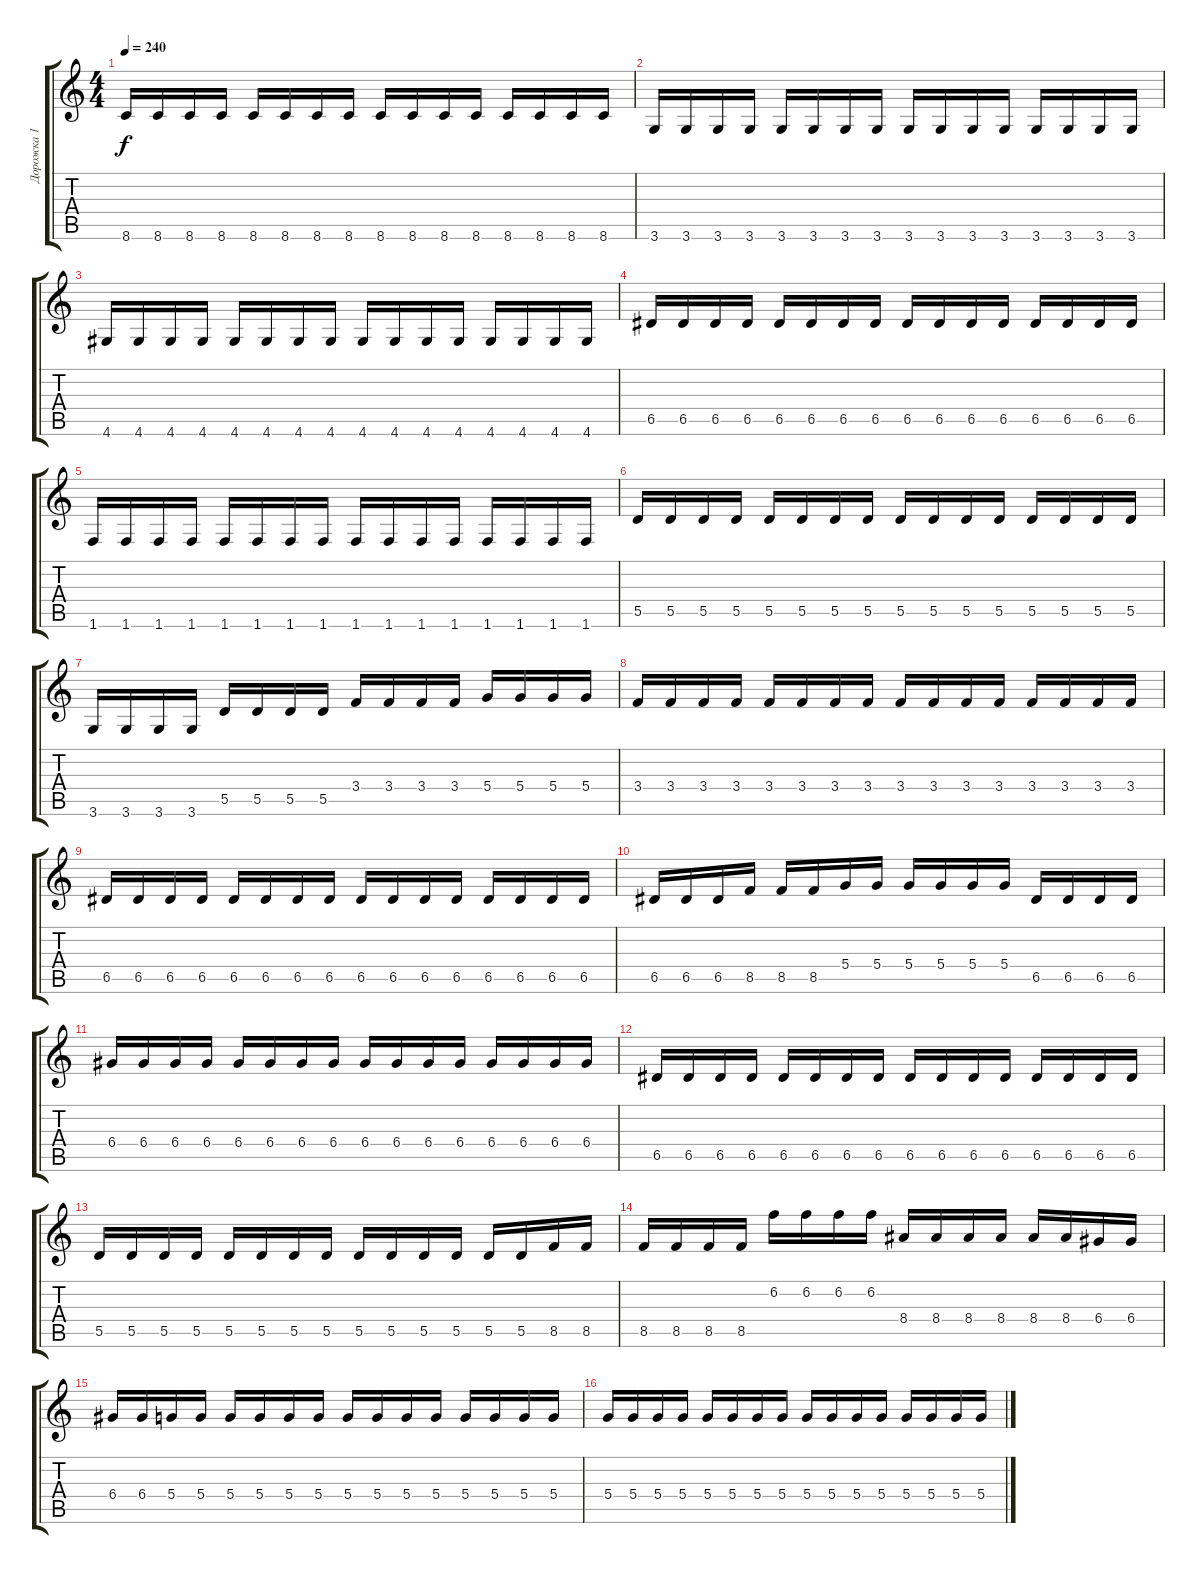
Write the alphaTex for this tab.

\track ("Дорожка 1" "Дорожка 1") {instrument distortionguitar}
\staff {score tabs}
\tuning (E4 B3 G3 D3 A2 E2) {hide}
\ts (4 4)
\tempo 240
\clef g2
\ks c
8.6.16{dy f} 8.6.16 8.6.16 8.6.16 8.6.16 8.6.16 8.6.16 8.6.16 8.6.16 8.6.16 8.6.16 8.6.16 8.6.16 8.6.16 8.6.16 8.6.16 |
3.6.16 3.6.16 3.6.16 3.6.16 3.6.16 3.6.16 3.6.16 3.6.16 3.6.16 3.6.16 3.6.16 3.6.16 3.6.16 3.6.16 3.6.16 3.6.16 |
4.6.16 4.6.16 4.6.16 4.6.16 4.6.16 4.6.16 4.6.16 4.6.16 4.6.16 4.6.16 4.6.16 4.6.16 4.6.16 4.6.16 4.6.16 4.6.16 |
6.5.16 6.5.16 6.5.16 6.5.16 6.5.16 6.5.16 6.5.16 6.5.16 6.5.16 6.5.16 6.5.16 6.5.16 6.5.16 6.5.16 6.5.16 6.5.16 |
1.6.16 1.6.16 1.6.16 1.6.16 1.6.16 1.6.16 1.6.16 1.6.16 1.6.16 1.6.16 1.6.16 1.6.16 1.6.16 1.6.16 1.6.16 1.6.16 |
5.5.16 5.5.16 5.5.16 5.5.16 5.5.16 5.5.16 5.5.16 5.5.16 5.5.16 5.5.16 5.5.16 5.5.16 5.5.16 5.5.16 5.5.16 5.5.16 |
3.6.16 3.6.16 3.6.16 3.6.16 5.5.16 5.5.16 5.5.16 5.5.16 3.4.16 3.4.16 3.4.16 3.4.16 5.4.16 5.4.16 5.4.16 5.4.16 |
3.4.16 3.4.16 3.4.16 3.4.16 3.4.16 3.4.16 3.4.16 3.4.16 3.4.16 3.4.16 3.4.16 3.4.16 3.4.16 3.4.16 3.4.16 3.4.16 |
6.5.16 6.5.16 6.5.16 6.5.16 6.5.16 6.5.16 6.5.16 6.5.16 6.5.16 6.5.16 6.5.16 6.5.16 6.5.16 6.5.16 6.5.16 6.5.16 |
6.5.16 6.5.16 6.5.16 8.5.16 8.5.16 8.5.16 5.4.16 5.4.16 5.4.16 5.4.16 5.4.16 5.4.16 6.5.16 6.5.16 6.5.16 6.5.16 |
6.4.16 6.4.16 6.4.16 6.4.16 6.4.16 6.4.16 6.4.16 6.4.16 6.4.16 6.4.16 6.4.16 6.4.16 6.4.16 6.4.16 6.4.16 6.4.16 |
6.5.16 6.5.16 6.5.16 6.5.16 6.5.16 6.5.16 6.5.16 6.5.16 6.5.16 6.5.16 6.5.16 6.5.16 6.5.16 6.5.16 6.5.16 6.5.16 |
5.5.16 5.5.16 5.5.16 5.5.16 5.5.16 5.5.16 5.5.16 5.5.16 5.5.16 5.5.16 5.5.16 5.5.16 5.5.16 5.5.16 8.5.16 8.5.16 |
8.5.16 8.5.16 8.5.16 8.5.16 6.2.16 6.2.16 6.2.16 6.2.16 8.4.16 8.4.16 8.4.16 8.4.16 8.4.16 8.4.16 6.4.16 6.4.16 |
6.4.16 6.4.16 5.4.16 5.4.16 5.4.16 5.4.16 5.4.16 5.4.16 5.4.16 5.4.16 5.4.16 5.4.16 5.4.16 5.4.16 5.4.16 5.4.16 |
5.4.16 5.4.16 5.4.16 5.4.16 5.4.16 5.4.16 5.4.16 5.4.16 5.4.16 5.4.16 5.4.16 5.4.16 5.4.16 5.4.16 5.4.16 5.4.16
